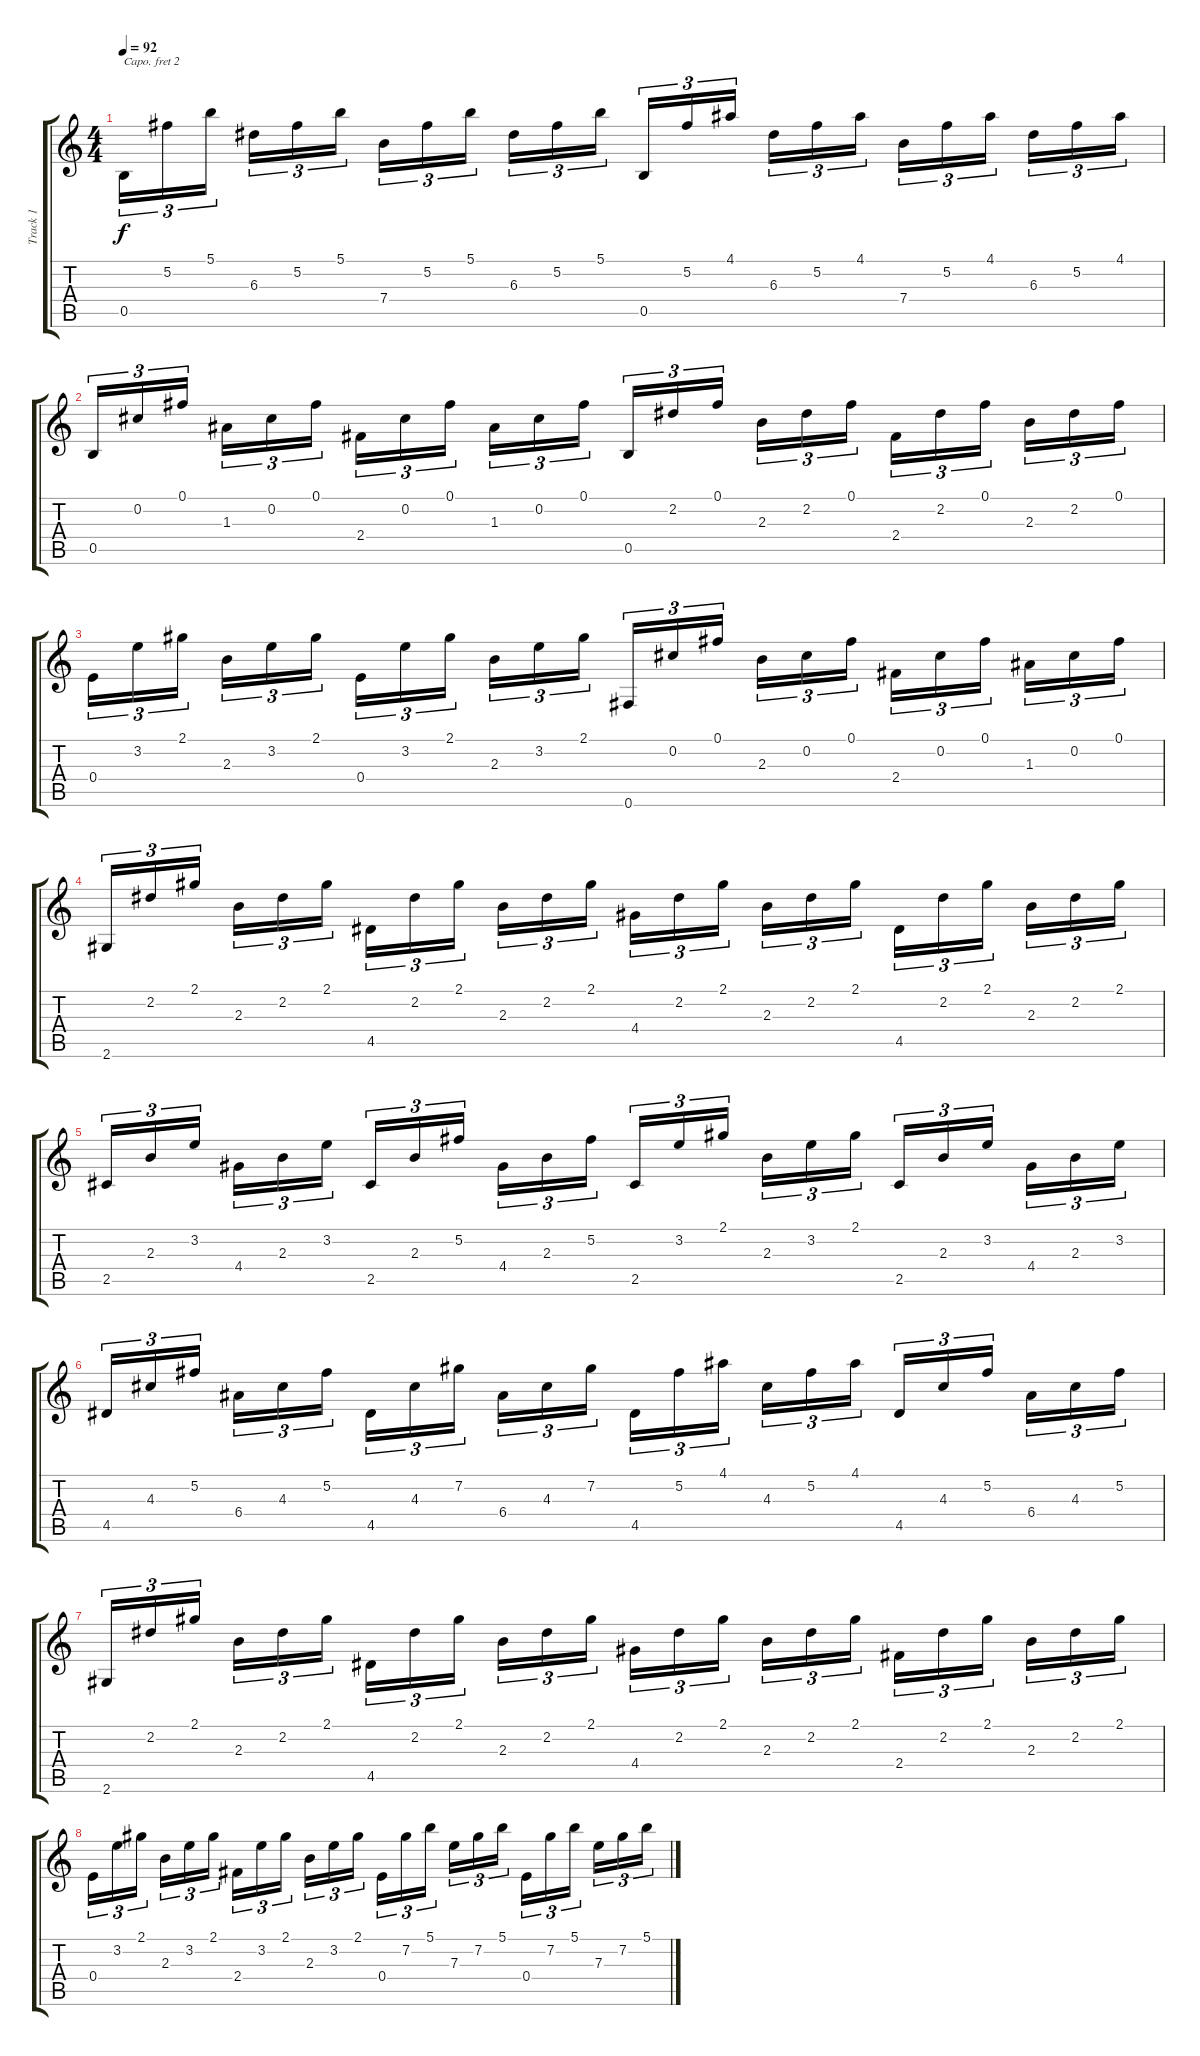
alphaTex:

\track ("Track 1" "Track 1") {instrument acousticguitarsteel}
\staff {score tabs}
\capo 2
\tuning (E4 B3 G3 D3 A2 E2) {hide}
\ts (4 4)
\tempo 92
\clef g2
\ks c
0.5.16{tu (3 2) dy f} 5.2.16{tu (3 2)} 5.1.16{tu (3 2) beam splitsecondary} 6.3.16{tu (3 2)} 5.2.16{tu (3 2)} 5.1.16{tu (3 2)} 7.4.16{tu (3 2)} 5.2.16{tu (3 2)} 5.1.16{tu (3 2) beam splitsecondary} 6.3.16{tu (3 2)} 5.2.16{tu (3 2)} 5.1.16{tu (3 2)} 0.5.16{tu (3 2)} 5.2.16{tu (3 2)} 4.1.16{tu (3 2) beam splitsecondary} 6.3.16{tu (3 2)} 5.2.16{tu (3 2)} 4.1.16{tu (3 2)} 7.4.16{tu (3 2)} 5.2.16{tu (3 2)} 4.1.16{tu (3 2) beam splitsecondary} 6.3.16{tu (3 2)} 5.2.16{tu (3 2)} 4.1.16{tu (3 2)} |
0.5.16{tu (3 2)} 0.2.16{tu (3 2)} 0.1.16{tu (3 2) beam splitsecondary} 1.3.16{tu (3 2)} 0.2.16{tu (3 2)} 0.1.16{tu (3 2)} 2.4.16{tu (3 2)} 0.2.16{tu (3 2)} 0.1.16{tu (3 2) beam splitsecondary} 1.3.16{tu (3 2)} 0.2.16{tu (3 2)} 0.1.16{tu (3 2)} 0.5.16{tu (3 2)} 2.2.16{tu (3 2)} 0.1.16{tu (3 2) beam splitsecondary} 2.3.16{tu (3 2)} 2.2.16{tu (3 2)} 0.1.16{tu (3 2)} 2.4.16{tu (3 2)} 2.2.16{tu (3 2)} 0.1.16{tu (3 2) beam splitsecondary} 2.3.16{tu (3 2)} 2.2.16{tu (3 2)} 0.1.16{tu (3 2)} |
0.4.16{tu (3 2)} 3.2.16{tu (3 2)} 2.1.16{tu (3 2) beam splitsecondary} 2.3.16{tu (3 2)} 3.2.16{tu (3 2)} 2.1.16{tu (3 2)} 0.4.16{tu (3 2)} 3.2.16{tu (3 2)} 2.1.16{tu (3 2) beam splitsecondary} 2.3.16{tu (3 2)} 3.2.16{tu (3 2)} 2.1.16{tu (3 2)} 0.6.16{tu (3 2)} 0.2.16{tu (3 2)} 0.1.16{tu (3 2) beam splitsecondary} 2.3.16{tu (3 2)} 0.2.16{tu (3 2)} 0.1.16{tu (3 2)} 2.4.16{tu (3 2)} 0.2.16{tu (3 2)} 0.1.16{tu (3 2) beam splitsecondary} 1.3.16{tu (3 2)} 0.2.16{tu (3 2)} 0.1.16{tu (3 2)} |
2.6.16{tu (3 2)} 2.2.16{tu (3 2)} 2.1.16{tu (3 2) beam splitsecondary} 2.3.16{tu (3 2)} 2.2.16{tu (3 2)} 2.1.16{tu (3 2)} 4.5.16{tu (3 2)} 2.2.16{tu (3 2)} 2.1.16{tu (3 2) beam splitsecondary} 2.3.16{tu (3 2)} 2.2.16{tu (3 2)} 2.1.16{tu (3 2)} 4.4.16{tu (3 2)} 2.2.16{tu (3 2)} 2.1.16{tu (3 2) beam splitsecondary} 2.3.16{tu (3 2)} 2.2.16{tu (3 2)} 2.1.16{tu (3 2)} 4.5.16{tu (3 2)} 2.2.16{tu (3 2)} 2.1.16{tu (3 2) beam splitsecondary} 2.3.16{tu (3 2)} 2.2.16{tu (3 2)} 2.1.16{tu (3 2)} |
2.5.16{tu (3 2)} 2.3.16{tu (3 2)} 3.2.16{tu (3 2) beam splitsecondary} 4.4.16{tu (3 2)} 2.3.16{tu (3 2)} 3.2.16{tu (3 2)} 2.5.16{tu (3 2)} 2.3.16{tu (3 2)} 5.2.16{tu (3 2) beam splitsecondary} 4.4.16{tu (3 2)} 2.3.16{tu (3 2)} 5.2.16{tu (3 2)} 2.5.16{tu (3 2)} 3.2.16{tu (3 2)} 2.1.16{tu (3 2) beam splitsecondary} 2.3.16{tu (3 2)} 3.2.16{tu (3 2)} 2.1.16{tu (3 2)} 2.5.16{tu (3 2)} 2.3.16{tu (3 2)} 3.2.16{tu (3 2) beam splitsecondary} 4.4.16{tu (3 2)} 2.3.16{tu (3 2)} 3.2.16{tu (3 2)} |
4.5.16{tu (3 2)} 4.3.16{tu (3 2)} 5.2.16{tu (3 2) beam splitsecondary} 6.4.16{tu (3 2)} 4.3.16{tu (3 2)} 5.2.16{tu (3 2)} 4.5.16{tu (3 2)} 4.3.16{tu (3 2)} 7.2.16{tu (3 2) beam splitsecondary} 6.4.16{tu (3 2)} 4.3.16{tu (3 2)} 7.2.16{tu (3 2)} 4.5.16{tu (3 2)} 5.2.16{tu (3 2)} 4.1.16{tu (3 2) beam splitsecondary} 4.3.16{tu (3 2)} 5.2.16{tu (3 2)} 4.1.16{tu (3 2)} 4.5.16{tu (3 2)} 4.3.16{tu (3 2)} 5.2.16{tu (3 2) beam splitsecondary} 6.4.16{tu (3 2)} 4.3.16{tu (3 2)} 5.2.16{tu (3 2)} |
2.6.16{tu (3 2)} 2.2.16{tu (3 2)} 2.1.16{tu (3 2) beam splitsecondary} 2.3.16{tu (3 2)} 2.2.16{tu (3 2)} 2.1.16{tu (3 2)} 4.5.16{tu (3 2)} 2.2.16{tu (3 2)} 2.1.16{tu (3 2) beam splitsecondary} 2.3.16{tu (3 2)} 2.2.16{tu (3 2)} 2.1.16{tu (3 2)} 4.4.16{tu (3 2)} 2.2.16{tu (3 2)} 2.1.16{tu (3 2) beam splitsecondary} 2.3.16{tu (3 2)} 2.2.16{tu (3 2)} 2.1.16{tu (3 2)} 2.4.16{tu (3 2)} 2.2.16{tu (3 2)} 2.1.16{tu (3 2) beam splitsecondary} 2.3.16{tu (3 2)} 2.2.16{tu (3 2)} 2.1.16{tu (3 2)} |
0.4.16{tu (3 2)} 3.2.16{tu (3 2)} 2.1.16{tu (3 2) beam splitsecondary} 2.3.16{tu (3 2)} 3.2.16{tu (3 2)} 2.1.16{tu (3 2)} 2.4.16{tu (3 2)} 3.2.16{tu (3 2)} 2.1.16{tu (3 2) beam splitsecondary} 2.3.16{tu (3 2)} 3.2.16{tu (3 2)} 2.1.16{tu (3 2)} 0.4.16{tu (3 2)} 7.2.16{tu (3 2)} 5.1.16{tu (3 2) beam splitsecondary} 7.3.16{tu (3 2)} 7.2.16{tu (3 2)} 5.1.16{tu (3 2)} 0.4.16{tu (3 2)} 7.2.16{tu (3 2)} 5.1.16{tu (3 2) beam splitsecondary} 7.3.16{tu (3 2)} 7.2.16{tu (3 2)} 5.1.16{tu (3 2)}
